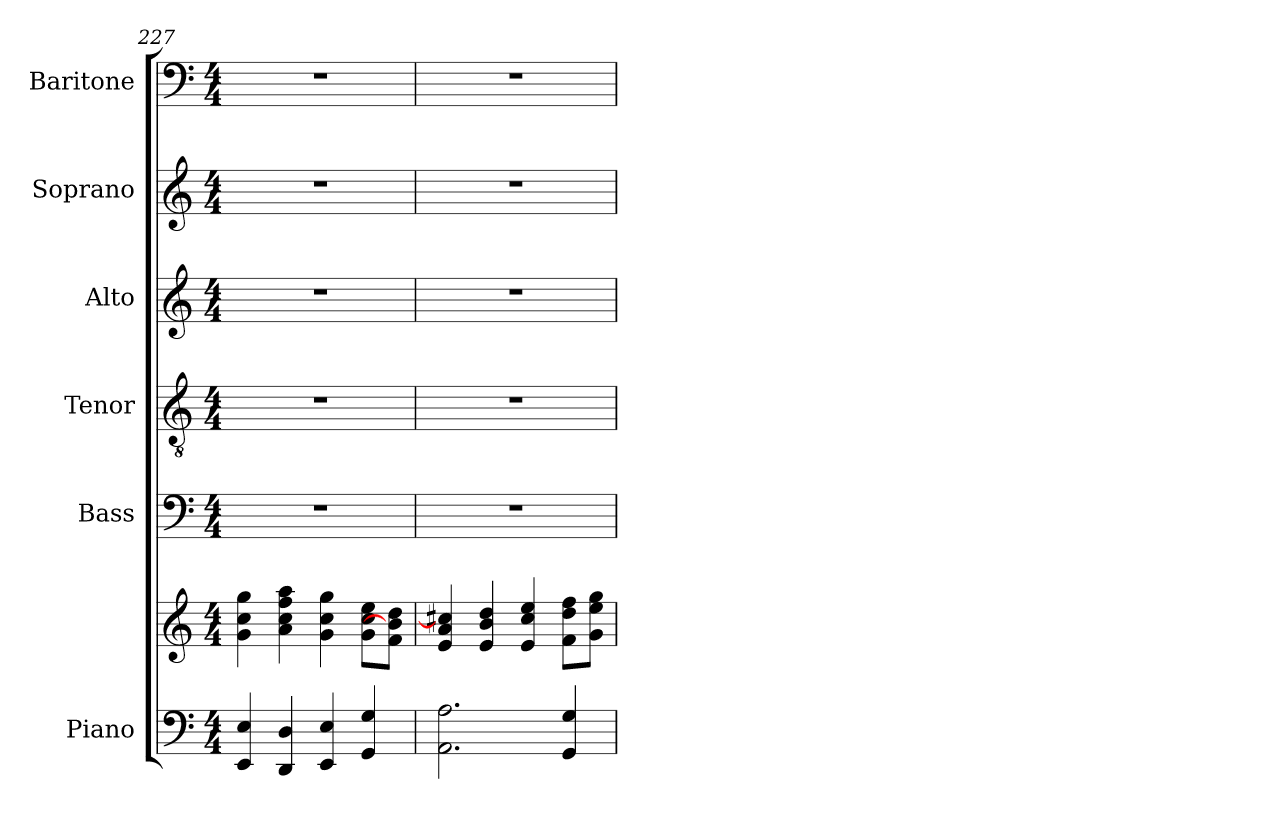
**kern	**kern	**kern	**kern	**kern	**kern	**kern
*part6	*part6	*part5	*part4	*part3	*part2	*part1
*staff7	*staff6	*staff5	*staff4	*staff3	*staff2	*staff1
*I"Piano	*	*I"Bass	*I"Tenor	*I"Alto	*I"Soprano	*I"Baritone
*	*	*I'B	*I'T	*I'A	*I'S	*
*clefF4	*clefG2	*clefF4	*clefGv2	*clefG2	*clefG2	*clefF4
*k[]	*k[]	*k[]	*k[]	*k[]	*k[]	*k[]
*M4/4	*M4/4	*M4/4	*M4/4	*M4/4	*M4/4	*M4/4
=227	=227	=227	=227	=227	=227	=227
4EE/ 4E/	4g\ 4cc\ 4gg\	1r	1r	1r	1r	1r
4DD/ 4D/	4a\ 4cc\ 4ff\ 4aa\	.	.	.	.	.
4EE/ 4E/	4g\ 4cc\ 4gg\	.	.	.	.	.
4GG/ 4G/	8g\ 8cc\ 8ee\L	.	.	.	.	.
.	8f\ 8b-\] 8dd\J	.	.	.	.	.
=228	=228	=228	=228	=228	=228	=228
2.AA\ 2.A\	4e/ 4a/ 4cc#X/]	1r	1r	1r	1r	1r
.	4e/ 4b/ 4dd/	.	.	.	.	.
.	4e/ 4cc#/ 4ee/	.	.	.	.	.
4GG/ 4G/	8f\ 8dd\ 8ff\L	.	.	.	.	.
.	8g\ 8ee\ 8gg\J	.	.	.	.	.
=	=	=	=	=	=	=
*-	*-	*-	*-	*-	*-	*-
